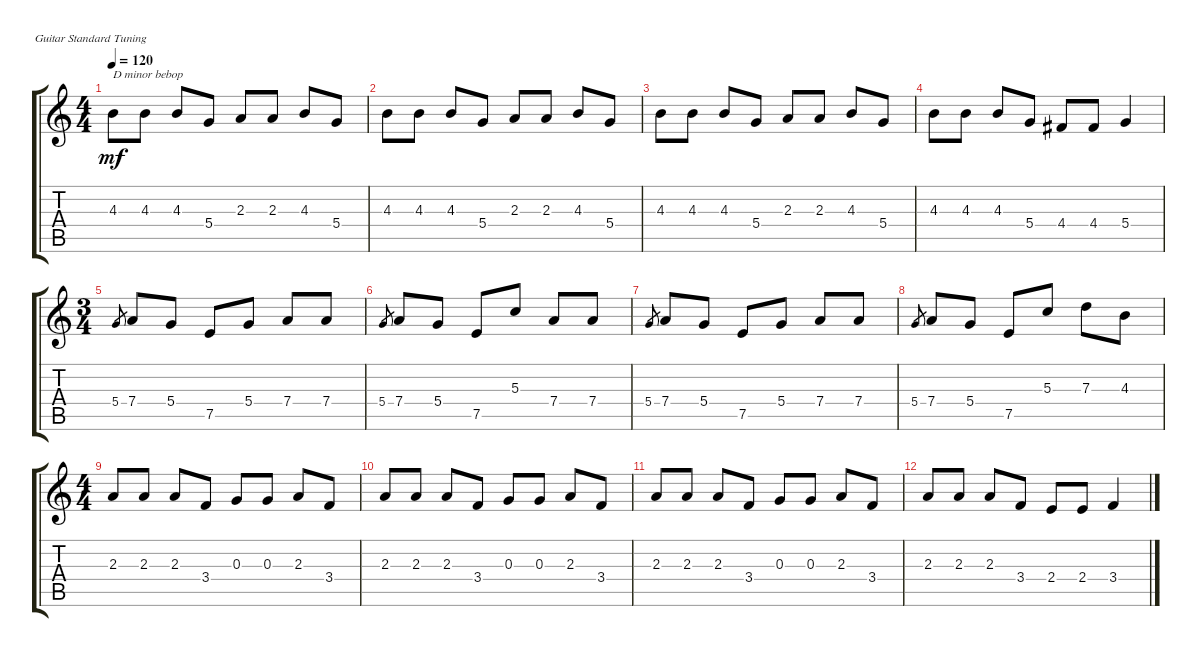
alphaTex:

\bracketExtendMode groupsimilarinstruments
\singleTrackTrackNamePolicy hidden
\multiTrackTrackNamePolicy hidden
\otherSystemsTrackNameOrientation horizontal
\track ("" "N-Gt") {instrument acousticguitarnylon}
\staff {score tabs}
\tuning (E4 B3 G3 D3 A2 E2)
\ts (4 4)
\tempo 120
\clef g2
\ks c
4.3.8{txt "D minor bebop" dy mf instrument acousticguitarnylon} 4.3.8 4.3.8 5.4.8 2.3.8 2.3.8 4.3.8 5.4.8 |
4.3.8 4.3.8 4.3.8 5.4.8 2.3.8 2.3.8 4.3.8 5.4.8 |
4.3.8 4.3.8 4.3.8 5.4.8 2.3.8 2.3.8 4.3.8 5.4.8 |
4.3.8 4.3.8 4.3.8 5.4.8 4.4.8 4.4.8 5.4.4 |
\ts (3 4)
5.4.8{gr} 7.4.8 5.4.8 7.5.8 5.4.8 7.4.8 7.4.8 |
5.4.8{gr} 7.4.8 5.4.8 7.5.8 5.3.8 7.4.8 7.4.8 |
5.4.8{gr} 7.4.8 5.4.8 7.5.8 5.4.8 7.4.8 7.4.8 |
5.4.8{gr} 7.4.8 5.4.8 7.5.8 5.3.8 7.3.8 4.3.8 |
\ts (4 4)
2.3.8 2.3.8 2.3.8 3.4.8 0.3.8 0.3.8 2.3.8 3.4.8 |
2.3.8 2.3.8 2.3.8 3.4.8 0.3.8 0.3.8 2.3.8 3.4.8 |
2.3.8 2.3.8 2.3.8 3.4.8 0.3.8 0.3.8 2.3.8 3.4.8 |
2.3.8 2.3.8 2.3.8 3.4.8 2.4.8 2.4.8 3.4.4
